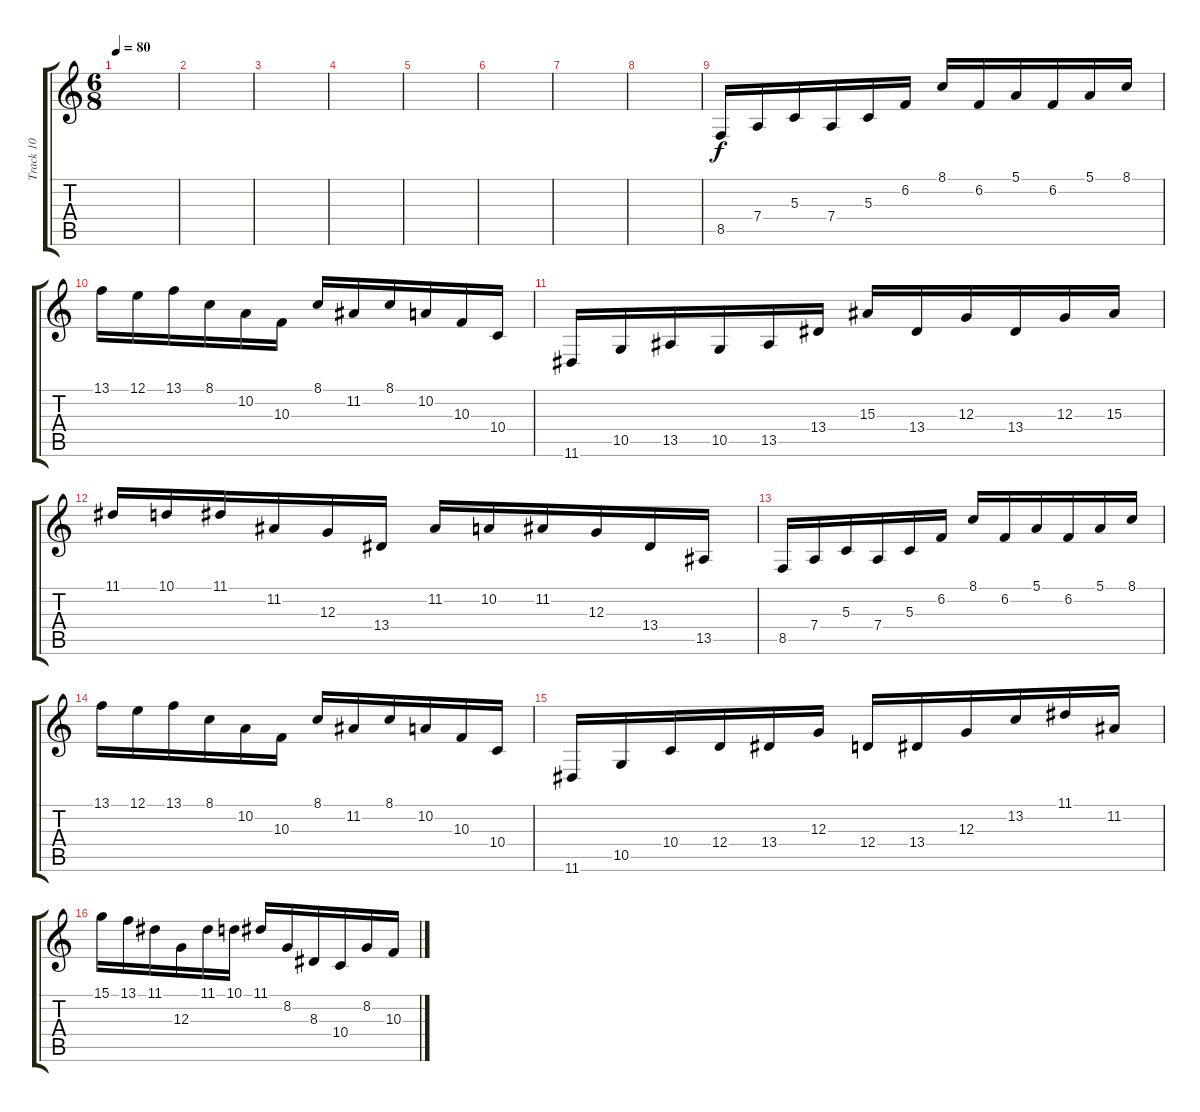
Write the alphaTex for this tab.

\track ("Track 10" "Track 10") {instrument orchestralharp}
\staff {score tabs}
\tuning (E4 B3 G3 D3 A2 E2) {hide}
\ts (6 8)
\tempo 80
\clef g2
\ks c
|
|
|
|
|
|
|
|
8.5.16 7.4.16 5.3.16 7.4.16 5.3.16 6.2.16 8.1.16 6.2.16 5.1.16 6.2.16 5.1.16 8.1.16 |
13.1.16 12.1.16 13.1.16 8.1.16 10.2.16 10.3.16 8.1.16 11.2.16 8.1.16 10.2.16 10.3.16 10.4.16 |
11.6.16 10.5.16 13.5.16 10.5.16 13.5.16 13.4.16 15.3.16 13.4.16 12.3.16 13.4.16 12.3.16 15.3.16 |
11.1.16 10.1.16 11.1.16 11.2.16 12.3.16 13.4.16 11.2.16 10.2.16 11.2.16 12.3.16 13.4.16 13.5.16 |
8.5.16 7.4.16 5.3.16 7.4.16 5.3.16 6.2.16 8.1.16 6.2.16 5.1.16 6.2.16 5.1.16 8.1.16 |
13.1.16 12.1.16 13.1.16 8.1.16 10.2.16 10.3.16 8.1.16 11.2.16 8.1.16 10.2.16 10.3.16 10.4.16 |
11.6.16 10.5.16 10.4.16 12.4.16 13.4.16 12.3.16 12.4.16 13.4.16 12.3.16 13.2.16 11.1.16 11.2.16 |
15.1.16 13.1.16 11.1.16 12.3.16 11.1.16 10.1.16 11.1.16 8.2.16 8.3.16 10.4.16 8.2.16 10.3.16
